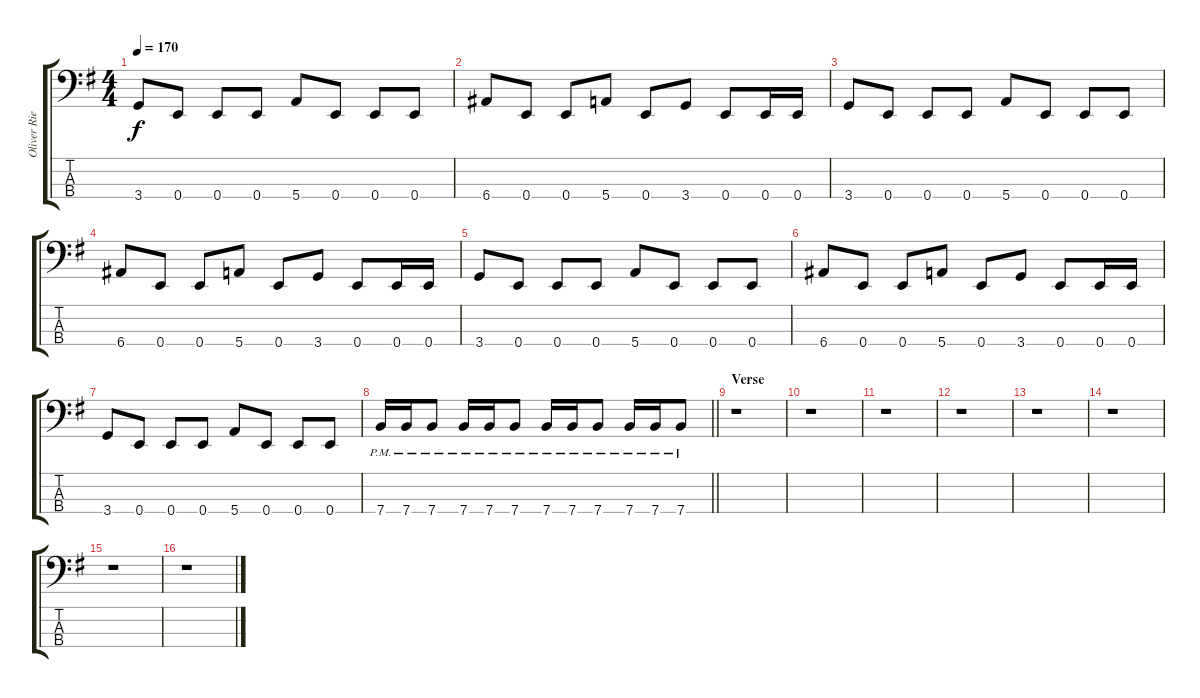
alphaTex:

\track ("Oliver Riedel - Bass" "Oliver Rie") {instrument electricbasspick}
\staff {score tabs}
\tuning (G2 D2 A1 E1) {hide}
\ts (4 4)
\tempo 170
\clef f4
\ks g
3.4.8{dy f} 0.4.8 0.4.8 0.4.8 5.4.8 0.4.8 0.4.8 0.4.8 |
6.4.8 0.4.8 0.4.8 5.4.8 0.4.8 3.4.8 0.4.8 0.4.16 0.4.16 |
3.4.8 0.4.8 0.4.8 0.4.8 5.4.8 0.4.8 0.4.8 0.4.8 |
6.4.8 0.4.8 0.4.8 5.4.8 0.4.8 3.4.8 0.4.8 0.4.16 0.4.16 |
3.4.8 0.4.8 0.4.8 0.4.8 5.4.8 0.4.8 0.4.8 0.4.8 |
6.4.8 0.4.8 0.4.8 5.4.8 0.4.8 3.4.8 0.4.8 0.4.16 0.4.16 |
3.4.8 0.4.8 0.4.8 0.4.8 5.4.8 0.4.8 0.4.8 0.4.8 |
\barLineRight lightlight
7.4{pm}.16 7.4{pm}.16 7.4{pm}.8 7.4{pm}.16 7.4{pm}.16 7.4{pm}.8 7.4{pm}.16 7.4{pm}.16 7.4{pm}.8 7.4{pm}.16 7.4{pm}.16 7.4{pm}.8 |
\section ("" "Verse ")
r.1 |
r.1 |
r.1 |
r.1 |
r.1 |
r.1 |
r.1 |
r.1
